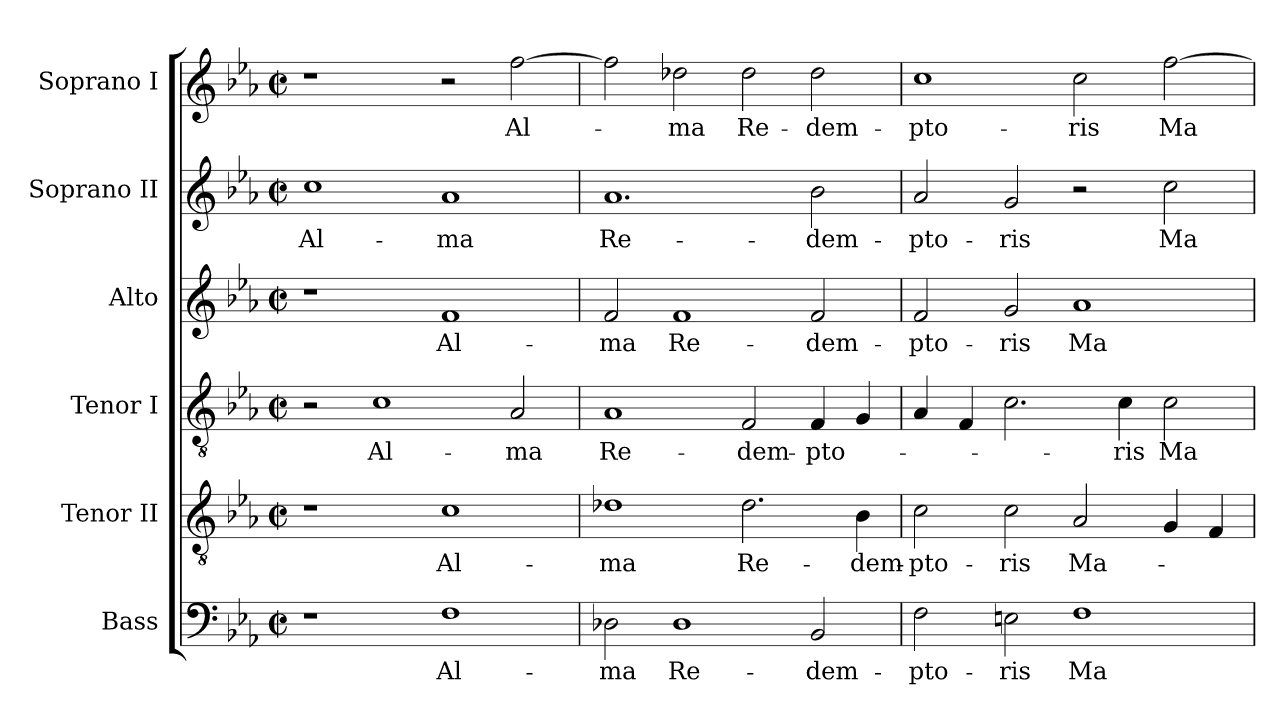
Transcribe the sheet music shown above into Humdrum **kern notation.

**kern	**text	**kern	**text	**kern	**text	**kern	**text	**kern	**text	**kern	**text
*part6	*part6	*part5	*part5	*part4	*part4	*part3	*part3	*part2	*part2	*part1	*part1
*staff6	*staff6	*staff5	*staff5	*staff4	*staff4	*staff3	*staff3	*staff2	*staff2	*staff1	*staff1
*I"Bass	*	*I"Tenor II	*	*I"Tenor I	*	*I"Alto	*	*I"Soprano II	*	*I"Soprano I	*
*	*	*	*	*	*	*	*	*I'II.	*	*I'I.	*
!!LO:PB:g=z
*clefF4	*	*clefGv2	*	*clefGv2	*	*clefG2	*	*clefG2	*	*clefG2	*
*	*	*	*	*ITrd7c12	*	*ITrd7c12	*	*	*	*	*
*k[b-e-a-]	*	*k[b-e-a-]	*	*k[b-e-a-]	*	*k[b-e-a-]	*	*k[b-e-a-]	*	*k[b-e-a-]	*
*E-:	*	*E-:	*	*E-:	*	*E-:	*	*E-:	*	*E-:	*
*M2/2	*	*M2/2	*	*M2/2	*	*M2/2	*	*M2/2	*	*M2/2	*
*met(c|)	*	*met(c|)	*	*met(c|)	*	*met(c|)	*	*met(c|)	*	*met(c|)	*
=1	=1	=1	=1	=1	=1	=1	=1	=1	=1	=1	=1
!	!	!	!	!	!	!	!	!	!LO:LY:b:color=#000000	!	!
1r	.	1r	.	2r	.	1r	.	1cci	Al-	1r	.
!	!	!	!	!	!LO:LY:b:color=#000000	!	!	!	!	!	!
.	.	.	.	1Ci	Al-	.	.	.	.	.	.
!	!LO:LY:b:color=#000000	!	!	!	!	!	!	!	!	!	!
!	!	!	!LO:LY:b:color=#000000	!	!	!	!	!	!	!	!
!	!	!	!	!	!	!	!LO:LY:b:color=#000000	!	!	!	!
!	!	!	!	!	!	!	!	!	!LO:LY:b:color=#000000	!	!
1Fi	Al-	1ci	Al-	.	.	1Fi	Al-	1a-i	-ma	2r	.
!	!	!	!	!	!LO:LY:b:color=#000000	!	!	!	!	!	!
!	!	!	!	!	!	!	!	!	!	!	!LO:LY:b:color=#000000
.	.	.	.	2AA-i/	-ma	.	.	.	.	[>2ffi\	Al-
=2	=2	=2	=2	=2	=2	=2	=2	=2	=2	=2	=2
!	!LO:LY:b:color=#000000	!	!	!	!	!	!	!	!	!	!
!	!	!	!LO:LY:b:color=#000000	!	!	!	!	!	!	!	!
!	!	!	!	!	!LO:LY:b:color=#000000	!	!	!	!	!	!
!	!	!	!	!	!	!	!LO:LY:b:color=#000000	!	!	!	!
!	!	!	!	!	!	!	!	!	!LO:LY:b:color=#000000	!	!
2D-Xi\	-ma	1d-Xi	-ma	1AA-i	Re-	2Fi/	-ma	1.a-i	Re-	2ffi\]	.
!	!LO:LY:b:color=#000000	!	!	!	!	!	!	!	!	!	!
!	!	!	!	!	!	!	!LO:LY:b:color=#000000	!	!	!	!
!	!	!	!	!	!	!	!	!	!	!	!LO:LY:b:color=#000000
1D-i	Re-	.	.	.	.	1Fi	Re-	.	.	2dd-Xi\	-ma
!	!	!	!LO:LY:b:color=#000000	!	!	!	!	!	!	!	!
!	!	!	!	!	!LO:LY:b:color=#000000	!	!	!	!	!	!
!	!	!	!	!	!	!	!	!	!	!	!LO:LY:b:color=#000000
.	.	2.d-i\	Re-	2FFi/	-dem-	.	.	.	.	2dd-i\	Re-
!	!LO:LY:b:color=#000000	!	!	!	!	!	!	!	!	!	!
!	!	!	!	!	!LO:LY:b:color=#000000	!	!	!	!	!	!
!	!	!	!	!	!	!	!LO:LY:b:color=#000000	!	!	!	!
!	!	!	!	!	!	!	!	!	!LO:LY:b:color=#000000	!	!
!	!	!	!	!	!	!	!	!	!	!	!LO:LY:b:color=#000000
2BB-i/	-dem-	.	.	4FFi/	-pto-	2Fi/	-dem-	2b-i\	-dem-	2dd-i\	-dem-
!	!	!	!LO:LY:b:color=#000000	!	!	!	!	!	!	!	!
.	.	4B-i\	-dem-	4GGi/	.	.	.	.	.	.	.
=3	=3	=3	=3	=3	=3	=3	=3	=3	=3	=3	=3
!	!LO:LY:b:color=#000000	!	!	!	!	!	!	!	!	!	!
!	!	!	!LO:LY:b:color=#000000	!	!	!	!	!	!	!	!
!	!	!	!	!	!	!	!LO:LY:b:color=#000000	!	!	!	!
!	!	!	!	!	!	!	!	!	!LO:LY:b:color=#000000	!	!
!	!	!	!	!	!	!	!	!	!	!	!LO:LY:b:color=#000000
2Fi\	-pto-	2ci\	-pto-	4AA-i/	.	2Fi/	-pto-	2a-i/	-pto-	1cci	-pto-
.	.	.	.	4FFi/	.	.	.	.	.	.	.
!	!LO:LY:b:color=#000000	!	!	!	!	!	!	!	!	!	!
!	!	!	!LO:LY:b:color=#000000	!	!	!	!	!	!	!	!
!	!	!	!	!	!	!	!LO:LY:b:color=#000000	!	!	!	!
!	!	!	!	!	!	!	!	!	!LO:LY:b:color=#000000	!	!
2Eni\	-ris	2ci\	-ris	2.Ci\	.	2Gi/	-ris	2gi/	-ris	.	.
!	!LO:LY:b:color=#000000	!	!	!	!	!	!	!	!	!	!
!	!	!	!LO:LY:b:color=#000000	!	!	!	!	!	!	!	!
!	!	!	!	!	!	!	!LO:LY:b:color=#000000	!	!	!	!
!	!	!	!	!	!	!	!	!	!	!	!LO:LY:b:color=#000000
1Fi	Ma-	2A-i/	Ma-	.	.	1A-i	Ma-	2r	.	2cci\	-ris
!	!	!	!	!	!LO:LY:b:color=#000000	!	!	!	!	!	!
.	.	.	.	4Ci\	-ris	.	.	.	.	.	.
!	!	!	!	!	!LO:LY:b:color=#000000	!	!	!	!	!	!
!	!	!	!	!	!	!	!	!	!LO:LY:b:color=#000000	!	!
!	!	!	!	!	!	!	!	!	!	!	!LO:LY:b:color=#000000
.	.	4Gi/	.	2Ci\	Ma-	.	.	2cci\	Ma-	[>2ffi\	Ma-
.	.	4Fi/	.	.	.	.	.	.	.	.	.
=	=	=	=	=	=	=	=	=	=	=	=
*-	*-	*-	*-	*-	*-	*-	*-	*-	*-	*-	*-
